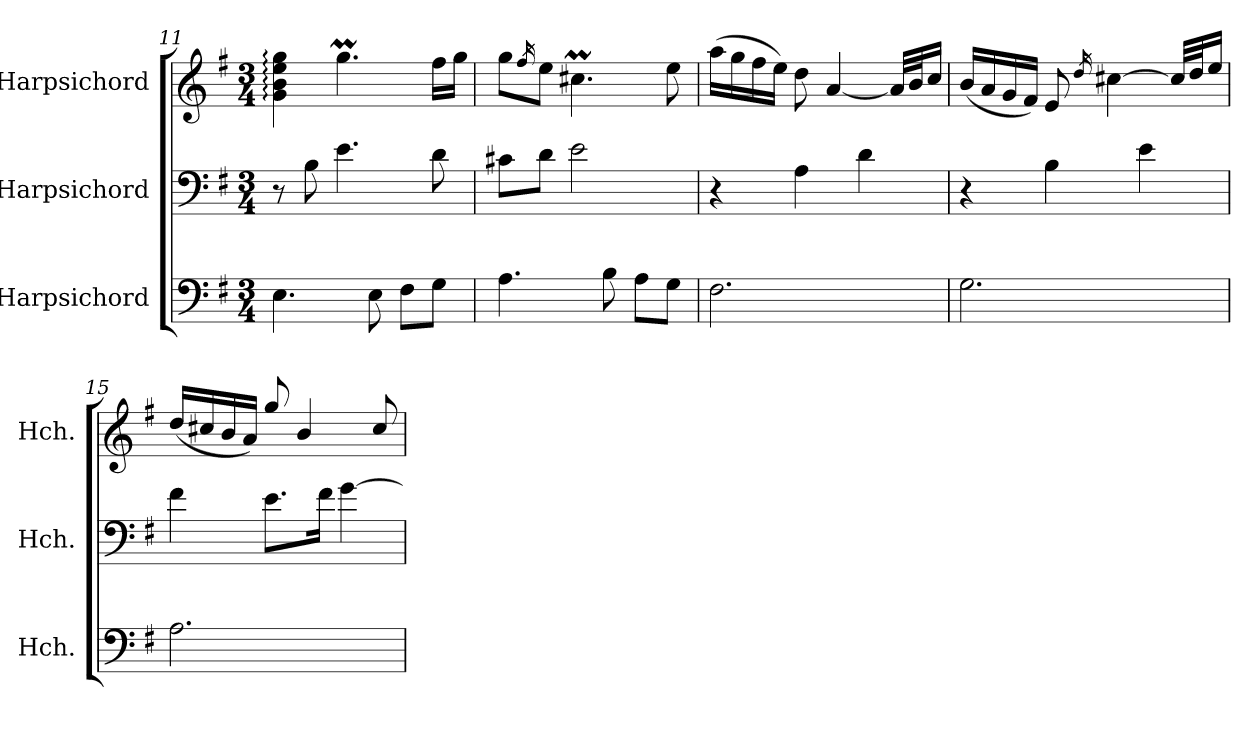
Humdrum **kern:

**kern	**kern	**kern
*part3	*part2	*part1
*staff3	*staff2	*staff1
*I"Harpsichord	*I"Harpsichord	*I"Harpsichord
*I'Hch.	*I'Hch.	*I'Hch.
!!LO:LB:g=z
*clefF4	*clefF4	*clefG2
*k[f#]	*k[f#]	*k[f#]
*M3/4	*M3/4	*M3/4
=11	=11	=11
4.E\	8r	4g\: 4b\: 4ee\: 4gg\:
.	8B\	.
.	4.e\	4.ggM\
8E\	.	.
8F#\L	.	.
8G\J	8d\	16ff#\LL
.	.	16gg\JJ
=12	=12	=12
4.A\	8c#X\L	8gg\L
.	.	16qff#/
.	8d\J	8ee\J
.	2e\	4.cc#Xm\
8B\	.	.
8A\L	.	.
8G\J	.	8ee\
=13	=13	=13
2.F#\	4r	(>16aa\LL
.	.	16gg\
.	.	16ff#\
.	.	16ee\JJ)
.	4A\	8dd\
.	.	[4a/
.	4d\	.
.	.	32a/LLL]
.	.	32b/J
.	.	16cc/JJ
=14	=14	=14
2.G\	4r	(<16b/LL
.	.	16a/
.	.	16g/
.	.	16f#/JJ)
.	4B\	8e/
.	.	16qdd/
.	.	[4cc#X\
.	4e\	.
.	.	32cc#/LLL]
.	.	32dd/J
.	.	16ee/JJ
!!LO:LB:g=z
=15	=15	=15
2.A\	4f#\	(<16dd/LL
.	.	16cc#X/
.	.	16b/
.	.	16a/JJ)
.	8.e\L	8gg/
.	.	4b/
.	16f#\Jk	.
.	[4g\	.
.	.	8cc#/
=	=	=
*-	*-	*-
